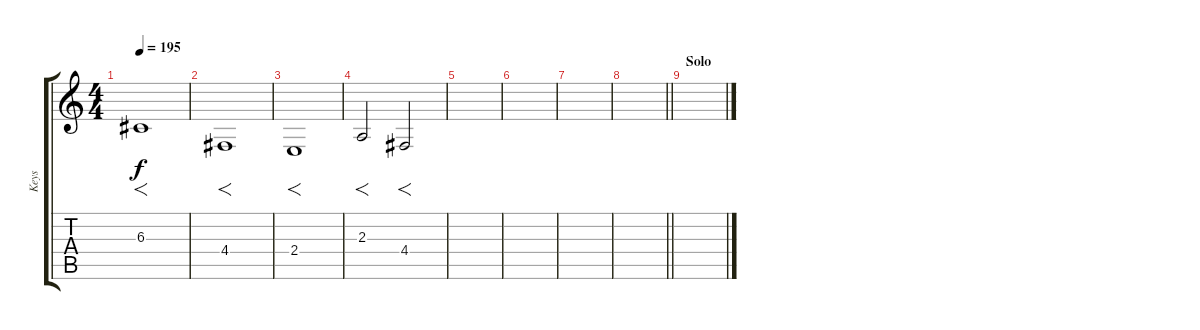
\track ("Keys" "Keys") {instrument lead6voice}
\staff {score tabs}
\tuning (E4 B3 G3 D3 A2 E2) {hide}
\ts (4 4)
\tempo 195
\clef g2
\ks c
6.3.1{f dy f} |
4.4.1{f} |
2.4.1{f} |
2.3.2{f} 4.4.2{f} |
|
|
|
\barLineRight lightlight
|
\section ("" "Solo")
